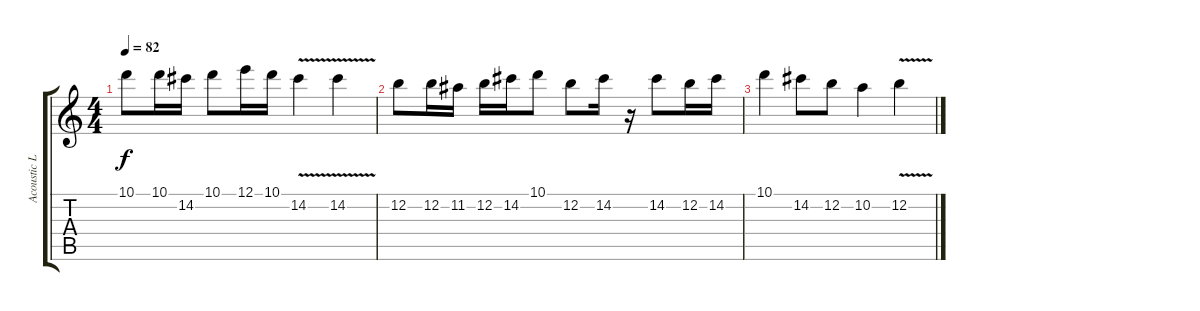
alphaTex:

\track ("Acoustic Lead" "Acoustic L") {instrument acousticguitarsteel}
\staff {score tabs}
\tuning (E4 B3 G3 D3 A2 E2) {hide}
\ts (4 4)
\tempo 82
\clef g2
\ks c
10.1.8{dy f} 10.1.16 14.2.16 10.1.8 12.1.16 10.1.16 14.2{v}.4 14.2{v}.4 |
12.2.8 12.2.16 11.2.16 12.2.16 14.2.16 10.1.8 12.2.8 14.2.16 r.16 14.2.8 12.2.16 14.2.16 |
10.1.4 14.2.8 12.2.8 10.2.4 12.2{v}.4
